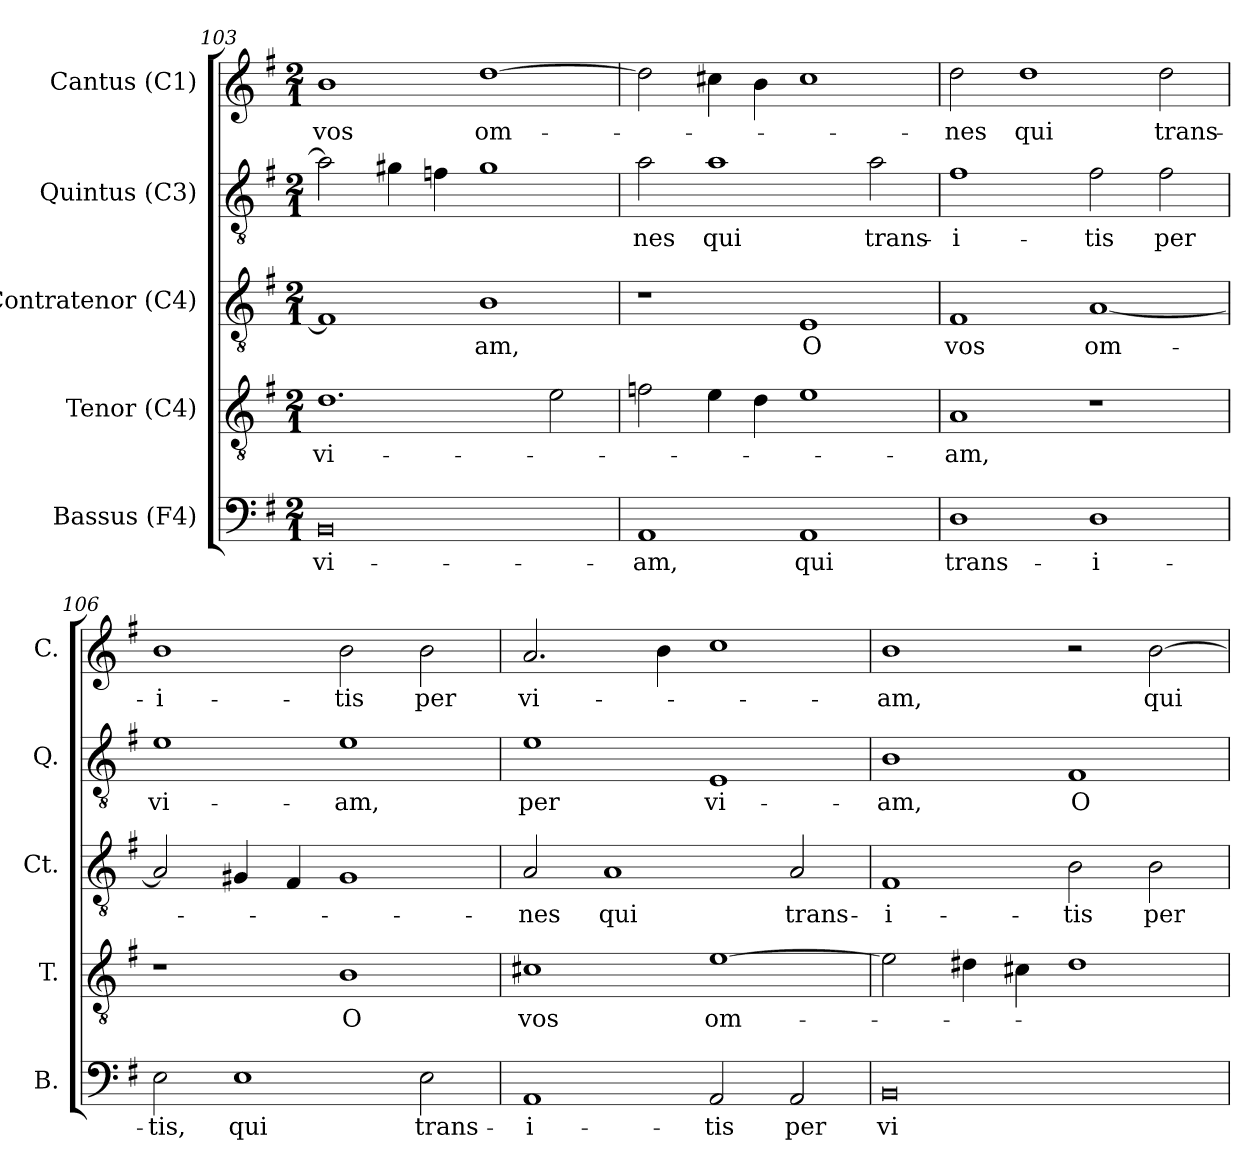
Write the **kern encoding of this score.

**kern	**text	**kern	**text	**kern	**text	**kern	**text	**kern	**text
*part5	*part5	*part4	*part4	*part3	*part3	*part2	*part2	*part1	*part1
*staff5	*staff5	*staff4	*staff4	*staff3	*staff3	*staff2	*staff2	*staff1	*staff1
*I"Bassus (F4)	*	*I"Tenor (C4)	*	*I"Contratenor (C4)	*	*I"Quintus (C3)	*	*I"Cantus (C1)	*
*I'B.	*	*I'T.	*	*I'Ct.	*	*I'Q.	*	*I'C.	*
!!LO:LB:g=z
*clefF4	*	*clefGv2	*	*clefGv2	*	*clefGv2	*	*clefG2	*
*	*	*	*	*ITrd7c12	*	*	*	*	*
*k[f#]	*	*k[f#]	*	*k[f#]	*	*k[f#]	*	*k[f#]	*
*G:	*	*G:	*	*G:	*	*G:	*	*G:	*
*M2/1	*	*M2/1	*	*M2/1	*	*M2/1	*	*M2/1	*
=103	=103	=103	=103	=103	=103	=103	=103	=103	=103
!	!LO:LY:b:color=#000000	!	!	!	!	!	!	!	!
!	!	!	!LO:LY:b:color=#000000	!	!	!	!	!	!
!	!	!	!	!	!	!	!	!	!LO:LY:b:color=#000000
0BBi	vi-	1.di	vi-	1FF#i]	.	2ai\]	.	1bi	vos
.	.	.	.	.	.	4g#Xi\	.	.	.
.	.	.	.	.	.	4fi\	.	.	.
!	!	!	!	!	!LO:LY:b:color=#000000	!	!	!	!
!	!	!	!	!	!	!	!	!	!LO:LY:b:color=#000000
.	.	.	.	1BBi	-am,	1g#i	.	[1ddi	om-
.	.	2ei\	.	.	.	.	.	.	.
=104	=104	=104	=104	=104	=104	=104	=104	=104	=104
!	!LO:LY:b:color=#000000	!	!	!	!	!	!	!	!
!	!	!	!	!	!	!	!LO:LY:b:color=#000000	!	!
1AAi	-am,	2fni\	.	1r	.	2ai\	-nes	2ddi\]	.
!	!	!	!	!	!	!	!LO:LY:b:color=#000000	!	!
.	.	4ei\	.	.	.	1ai	qui	4cc#Xi\	.
.	.	4di\	.	.	.	.	.	4bi\	.
!	!LO:LY:b:color=#000000	!	!	!	!	!	!	!	!
!	!	!	!	!	!LO:LY:b:color=#000000	!	!	!	!
1AAi	qui	1ei	.	1EEi	O	.	.	1cc#i	.
!	!	!	!	!	!	!	!LO:LY:b:color=#000000	!	!
.	.	.	.	.	.	2ai\	trans-	.	.
=105	=105	=105	=105	=105	=105	=105	=105	=105	=105
!	!LO:LY:b:color=#000000	!	!	!	!	!	!	!	!
!	!	!	!LO:LY:b:color=#000000	!	!	!	!	!	!
!	!	!	!	!	!LO:LY:b:color=#000000	!	!	!	!
!	!	!	!	!	!	!	!LO:LY:b:color=#000000	!	!
!	!	!	!	!	!	!	!	!	!LO:LY:b:color=#000000
1Di	trans-	1Ai	-am,	1FF#i	vos	1f#i	-i-	2ddi\	-nes
!	!	!	!	!	!	!	!	!	!LO:LY:b:color=#000000
.	.	.	.	.	.	.	.	1ddi	qui
!	!LO:LY:b:color=#000000	!	!	!	!	!	!	!	!
!	!	!	!	!	!LO:LY:b:color=#000000	!	!	!	!
!	!	!	!	!	!	!	!LO:LY:b:color=#000000	!	!
1Di	-i-	1r	.	[1AAi	om-	2f#i\	-tis	.	.
!	!	!	!	!	!	!	!LO:LY:b:color=#000000	!	!
!	!	!	!	!	!	!	!	!	!LO:LY:b:color=#000000
.	.	.	.	.	.	2f#i\	per	2ddi\	trans-
=106	=106	=106	=106	=106	=106	=106	=106	=106	=106
!	!LO:LY:b:color=#000000	!	!	!	!	!	!	!	!
!	!	!	!	!	!	!	!LO:LY:b:color=#000000	!	!
!	!	!	!	!	!	!	!	!	!LO:LY:b:color=#000000
2Ei\	-tis,	1r	.	2AAi/]	.	1ei	vi-	1bi	-i-
!	!LO:LY:b:color=#000000	!	!	!	!	!	!	!	!
1Ei	qui	.	.	4GG#Xi/	.	.	.	.	.
.	.	.	.	4FF#i/	.	.	.	.	.
!	!	!	!LO:LY:b:color=#000000	!	!	!	!	!	!
!	!	!	!	!	!	!	!LO:LY:b:color=#000000	!	!
!	!	!	!	!	!	!	!	!	!LO:LY:b:color=#000000
.	.	1Bi	O	1GG#i	.	1ei	-am,	2bi\	-tis
!	!LO:LY:b:color=#000000	!	!	!	!	!	!	!	!
!	!	!	!	!	!	!	!	!	!LO:LY:b:color=#000000
2Ei\	trans-	.	.	.	.	.	.	2bi\	per
=107	=107	=107	=107	=107	=107	=107	=107	=107	=107
!	!LO:LY:b:color=#000000	!	!	!	!	!	!	!	!
!	!	!	!LO:LY:b:color=#000000	!	!	!	!	!	!
!	!	!	!	!	!LO:LY:b:color=#000000	!	!	!	!
!	!	!	!	!	!	!	!LO:LY:b:color=#000000	!	!
!	!	!	!	!	!	!	!	!	!LO:LY:b:color=#000000
1AAi	-i-	1c#Xi	vos	2AAi/	-nes	1ei	per	2.ai/	vi-
!	!	!	!	!	!LO:LY:b:color=#000000	!	!	!	!
.	.	.	.	1AAi	qui	.	.	.	.
.	.	.	.	.	.	.	.	4bi\	.
!	!LO:LY:b:color=#000000	!	!	!	!	!	!	!	!
!	!	!	!LO:LY:b:color=#000000	!	!	!	!	!	!
!	!	!	!	!	!	!	!LO:LY:b:color=#000000	!	!
2AAi/	-tis	[1ei	om-	.	.	1Ei	vi-	1cci	.
!	!LO:LY:b:color=#000000	!	!	!	!	!	!	!	!
!	!	!	!	!	!LO:LY:b:color=#000000	!	!	!	!
2AAi/	per	.	.	2AAi/	trans-	.	.	.	.
!!LO:PB:g=z
=108	=108	=108	=108	=108	=108	=108	=108	=108	=108
!	!LO:LY:b:color=#000000	!	!	!	!	!	!	!	!
!	!	!	!	!	!LO:LY:b:color=#000000	!	!	!	!
!	!	!	!	!	!	!	!LO:LY:b:color=#000000	!	!
!	!	!	!	!	!	!	!	!	!LO:LY:b:color=#000000
0BBi	vi-	2ei\]	.	1FF#i	-i-	1Bi	-am,	1bi	-am,
.	.	4d#Xi\	.	.	.	.	.	.	.
.	.	4c#Xi\	.	.	.	.	.	.	.
!	!	!	!	!	!LO:LY:b:color=#000000	!	!	!	!
!	!	!	!	!	!	!	!LO:LY:b:color=#000000	!	!
.	.	1d#i	.	2BBi\	-tis	1F#i	O	2r	.
!	!	!	!	!	!LO:LY:b:color=#000000	!	!	!	!
!	!	!	!	!	!	!	!	!	!LO:LY:b:color=#000000
.	.	.	.	2BBi\	per	.	.	[2bi\	qui
=	=	=	=	=	=	=	=	=	=
*-	*-	*-	*-	*-	*-	*-	*-	*-	*-
